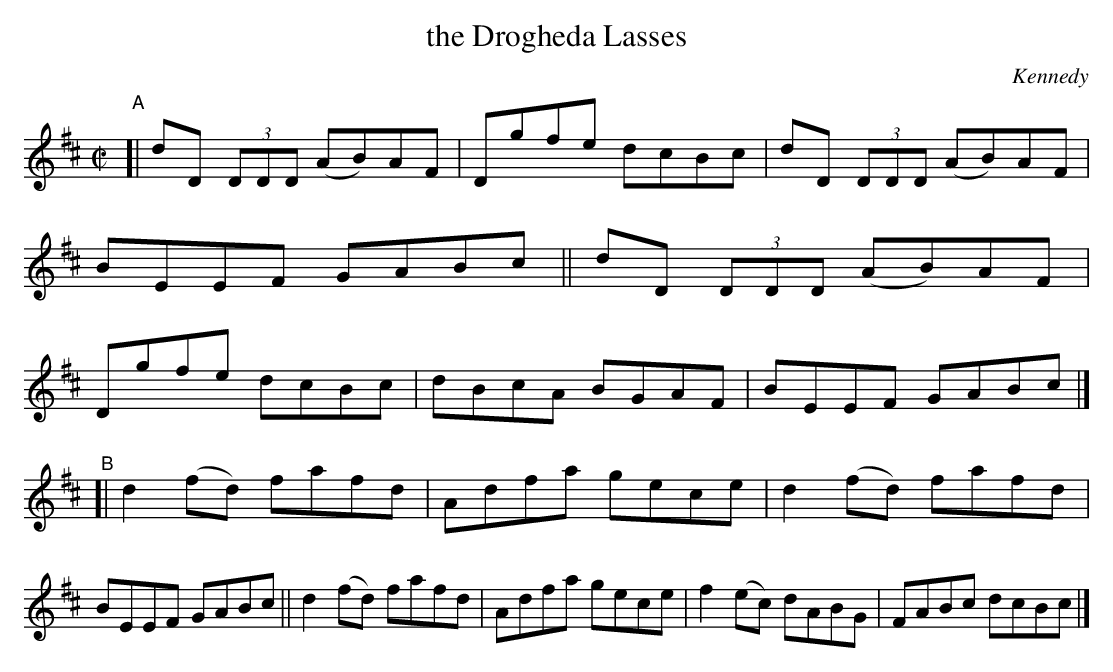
X:1
T: the Drogheda Lasses
O: Kennedy
M: C|
L: 1/8
K: D
"^A"[|\
dD (3DDD (AB)AF | Dgfe dcBc | dD (3DDD (AB)AF | BEEF GABc ||\
dD (3DDD (AB)AF | Dgfe dcBc | dBcA BGAF | BEEF GABc |]
"^B"[|\
d2(fd) fafd | Adfa gece | d2(fd) fafd | BEEF GABc ||\
d2(fd) fafd | Adfa gece | f2(ec) dABG | FABc dcBc |]
